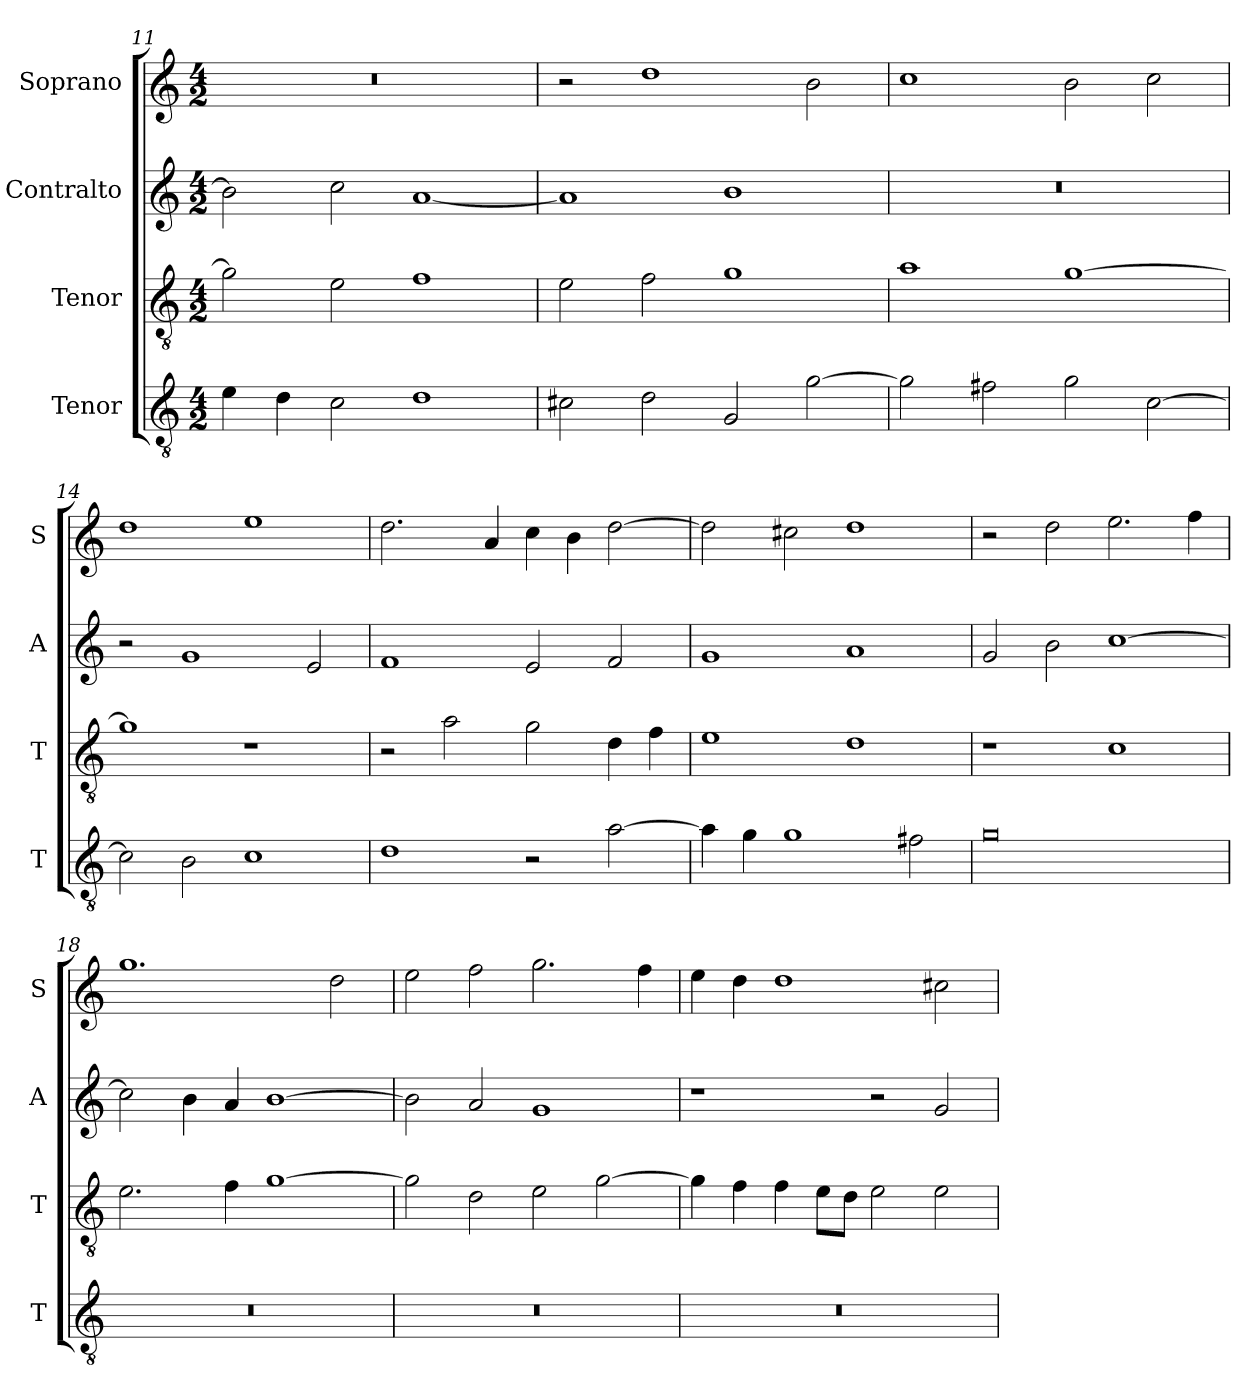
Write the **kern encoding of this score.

**kern	**kern	**kern	**kern
*part4	*part3	*part2	*part1
*staff4	*staff3	*staff2	*staff1
*I"Tenor	*I"Tenor	*I"Contralto	*I"Soprano
*I'T	*I'T	*I'A	*I'S
*clefGv2	*clefGv2	*clefG2	*clefG2
*k[]	*k[]	*k[]	*k[]
*G:mix	*G:mix	*G:mix	*G:mix
*M4/2	*M4/2	*M4/2	*M4/2
=11	=11	=11	=11
4e	2g]	2b]	0r
4d	.	.	.
2c	2e	2cc	.
1d	1f	[1a	.
=12	=12	=12	=12
2c#X	2e	1a]	2r
2d	2f	.	1dd
2G	1g	1b	.
[2g	.	.	2b
=13	=13	=13	=13
2g]	1a	0r	1cc
2f#X	.	.	.
2g	[1g	.	2b
[2c	.	.	2cc
=14	=14	=14	=14
2c]	1g]	2r	1dd
2B	.	1g	.
1c	1r	.	1ee
.	.	2e	.
=15	=15	=15	=15
1d	2r	1f	2.dd
.	2a	.	.
.	.	.	4a
2r	2g	2e	4cc
.	.	.	4b
[2a	4d	2f	[2dd
.	4f	.	.
=16	=16	=16	=16
4a]	1e	1g	2dd]
4g	.	.	.
1g	.	.	2cc#X
.	1d	1a	1dd
2f#X	.	.	.
=17	=17	=17	=17
0g	1r	2g	2r
.	.	2b	2dd
.	1c	[1cc	2.ee
.	.	.	4ff
=18	=18	=18	=18
0r	2.e	2cc]	1.gg
.	.	4b	.
.	4f	4a	.
.	[1g	[1b	.
.	.	.	2dd
=19	=19	=19	=19
0r	2g]	2b]	2ee
.	2d	2a	2ff
.	2e	1g	2.gg
.	[2g	.	.
.	.	.	4ff
=20	=20	=20	=20
0r	4g]	1r	4ee
.	4f	.	4dd
.	4f	.	1dd
.	8e\L	.	.
.	8d\J	.	.
.	2e	2r	.
.	2e	2g	2cc#X
=	=	=	=
*-	*-	*-	*-
